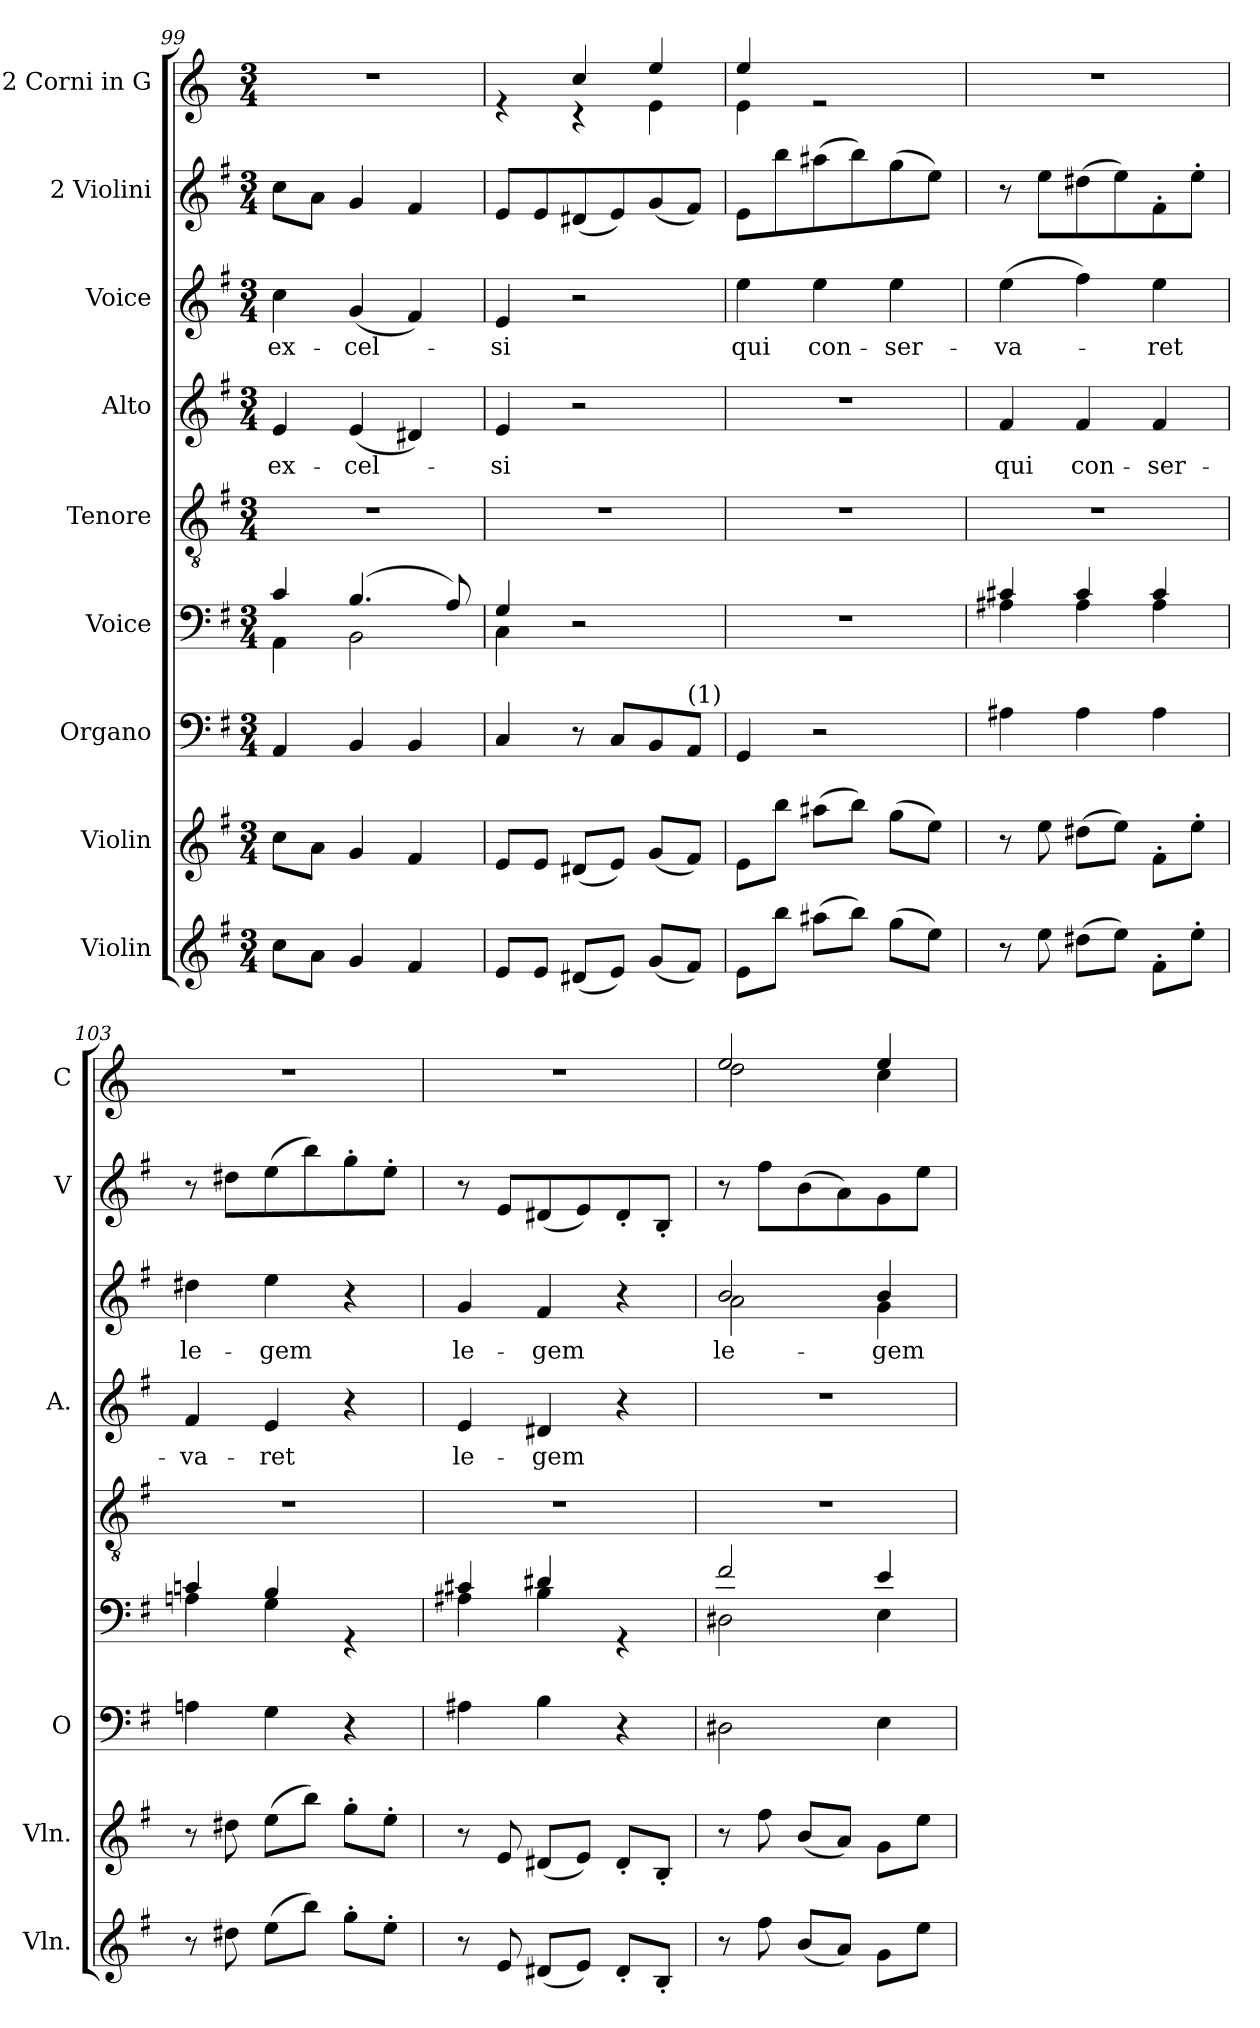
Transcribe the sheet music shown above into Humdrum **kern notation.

**kern	**kern	**kern	**kern	**kern	**kern	**text	**kern	**text	**kern	**kern
*part9	*part8	*part7	*part6	*part5	*part4	*part4	*part3	*part3	*part2	*part1
*staff9	*staff8	*staff7	*staff6	*staff5	*staff4	*staff4	*staff3	*staff3	*staff2	*staff1
*I"Violin	*I"Violin	*I"Organo	*I"Voice	*I"Tenore	*I"Alto	*	*I"Voice	*	*I"2 Violini	*I"2 Corni in G
*I'Vln.	*I'Vln.	*I'O	*	*	*I'A.	*	*	*	*I'V	*I'C
*clefG2	*clefG2	*clefF4	*clefF4	*clefGv2	*clefG2	*	*clefG2	*	*clefG2	*clefG2
*	*	*	*	*	*	*	*	*	*	*ITrd3c5
*k[f#]	*k[f#]	*k[f#]	*k[f#]	*k[f#]	*k[f#]	*	*k[f#]	*	*k[f#]	*k[f#]
*M3/4	*M3/4	*M3/4	*M3/4	*M3/4	*M3/4	*	*M3/4	*	*M3/4	*M3/4
=99	=99	=99	=99	=99	=99	=99	=99	=99	=99	=99
*	*	*	*^	*	*	*	*	*	*	*
!	!	!	!	!	!	!	!LO:LY:b	!	!LO:LY:b	!	!
8cc\L	8cc\L	4AA/	4c/	4AA\	2.r	4e/	ex-	4cc\	ex-	8cc\L	2.r
8a\J	8a\J	.	.	.	.	.	.	.	.	8a\J	.
!	!	!	!	!	!	!	!LO:LY:b	!	!LO:LY:b	!	!
4g/	4g/	4BB/	(4.B/	2BB\	.	(4e/	-cel-	(4g/	-cel-	4g/	.
4f#/	4f#/	4BB/	.	.	.	4d#X/)	.	4f#/)	.	4f#/	.
.	.	.	8A/)	.	.	.	.	.	.	.	.
!!LO:PB:g=z
=100	=100	=100	=100	=100	=100	=100	=100	=100	=100	=100	=100
!	!	!	!	!	!	!	!LO:LY:b	!	!LO:LY:b	!	!
*	*	*	*	*	*	*	*	*	*	*	*^
8e/L	8e/L	4C/	4G/	4C\	2.r	4e/	si	4e/	si	8e/L	4re	4ryy
8e/J	8e/J	.	.	.	.	.	.	.	.	8e/	.	.
(8d#X/L	(8d#X/L	8r	2r	2ryy	.	2r	.	2r	.	(8d#X/	4g/	4r
8e/J)	8e/J)	8C/L	.	.	.	.	.	.	.	8e/)	.	.
(8g/L	(8g/L	8BB/	.	.	.	.	.	.	.	(8g/	4b/	4B\
!	!	!LO:TX:a:t=(1)	!	!	!	!	!	!	!	!	!	!
8f#/J)	8f#/J)	8AA/J	.	.	.	.	.	.	.	8f#/J)	.	.
*	*	*	*v	*v	*	*	*	*	*	*	*	*
=101	=101	=101	=101	=101	=101	=101	=101	=101	=101	=101	=101
!	!	!	!	!	!	!	!	!LO:LY:b	!	!	!
8e\L	8e\L	4GG/	2.r	2.r	2.r	.	4ee\	qui	8e\L	4b/	4B\
8bb\J	8bb\J	.	.	.	.	.	.	.	8bb\	.	.
!	!	!	!	!	!	!	!	!LO:LY:b	!	!	!
(8aa#X\L	(8aa#X\L	2r	.	.	.	.	4ee\	con-	(8aa#X\	2re	2ryy
8bb\J)	8bb\J)	.	.	.	.	.	.	.	8bb\)	.	.
!	!	!	!	!	!	!	!	!LO:LY:b	!	!	!
(8gg\L	(8gg\L	.	.	.	.	.	4ee\	-ser-	(8gg\	.	.
8ee\J)	8ee\J)	.	.	.	.	.	.	.	8ee\J)	.	.
*	*	*	*	*	*	*	*	*	*	*v	*v
=102	=102	=102	=102	=102	=102	=102	=102	=102	=102	=102
*	*	*	*^	*	*	*	*	*	*	*
!	!	!	!	!	!	!	!LO:LY:b	!	!LO:LY:b	!	!
8r	8r	4A#X\	4c#X/	4A#X\	2.r	4f#/	qui	(4ee\	-va-	8r	2.r
8ee\	8ee\	.	.	.	.	.	.	.	.	8ee\L	.
!	!	!	!	!	!	!	!LO:LY:b	!	!	!	!
(8dd#X\L	(8dd#X\L	4A#\	4c#/	4A#\	.	4f#/	con-	4ff#\)	.	(8dd#X\	.
8ee\J)	8ee\J)	.	.	.	.	.	.	.	.	8ee\)	.
!	!	!	!	!	!	!	!LO:LY:b	!	!LO:LY:b	!	!
8f#'\L	8f#'\L	4A#\	4c#/	4A#\	.	4f#/	-ser-	4ee\	-ret	8f#'\	.
8ee'\J	8ee'\J	.	.	.	.	.	.	.	.	8ee'\J	.
=103	=103	=103	=103	=103	=103	=103	=103	=103	=103	=103	=103
!	!	!	!	!	!	!	!LO:LY:b	!	!LO:LY:b	!	!
8r	8r	4An\	4cn/	4An\	2.r	4f#/	-va-	4dd#X\	le-	8r	2.r
8dd#X\	8dd#X\	.	.	.	.	.	.	.	.	8dd#X\L	.
!	!	!	!	!	!	!	!LO:LY:b	!	!LO:LY:b	!	!
(8ee\L	(8ee\L	4G\	4B/	4G\	.	4e/	-ret	4ee\	-gem	(8ee\	.
8bb\J)	8bb\J)	.	.	.	.	.	.	.	.	8bb\)	.
8gg'\L	8gg'\L	4r	4rGG	4ryy	.	4r	.	4r	.	8gg'\	.
8ee'\J	8ee'\J	.	.	.	.	.	.	.	.	8ee'\J	.
=104	=104	=104	=104	=104	=104	=104	=104	=104	=104	=104	=104
!	!	!	!	!	!	!	!LO:LY:b	!	!LO:LY:b	!	!
8r	8r	4A#X\	4c#X/	4A#X\	2.r	4e/	le-	4g/	le-	8r	2.r
8e/	8e/	.	.	.	.	.	.	.	.	8e/L	.
!	!	!	!	!	!	!	!LO:LY:b	!	!LO:LY:b	!	!
(8d#X/L	(8d#X/L	4B\	4d#X/	4B\	.	4d#X/	-gem	4f#/	-gem	(8d#X/	.
8e/J)	8e/J)	.	.	.	.	.	.	.	.	8e/)	.
8d#'/L	8d#'/L	4r	4rGG	4ryy	.	4r	.	4r	.	8d#'/	.
8B'/J	8B'/J	.	.	.	.	.	.	.	.	8B'/J	.
!!LO:LB:g=z
=105	=105	=105	=105	=105	=105	=105	=105	=105	=105	=105	=105
!	!	!	!	!	!	!	!	!	!LO:LY:b	!	!
*	*	*	*	*	*	*	*	*^	*	*	*^
8r	8r	2D#X\	2f#/	2D#X\	2.r	2.r	.	2b/	2a\	le-	8r	2b/	2a\
8ff#\	8ff#\	.	.	.	.	.	.	.	.	.	8ff#\L	.	.
(8b/L	(8b/L	.	.	.	.	.	.	.	.	.	(8b\	.	.
8a/J)	8a/J)	.	.	.	.	.	.	.	.	.	8a\)	.	.
!	!	!	!	!	!	!	!	!	!	!LO:LY:b	!	!	!
8g\L	8g\L	4E\	4e/	4E\	.	.	.	4b/	4g\	-gem	8g\	4b/	4g\
8ee\J	8ee\J	.	.	.	.	.	.	.	.	.	8ee\J	.	.
*	*	*	*v	*v	*	*	*	*v	*v	*	*	*v	*v
=	=	=	=	=	=	=	=	=	=	=
*-	*-	*-	*-	*-	*-	*-	*-	*-	*-	*-
